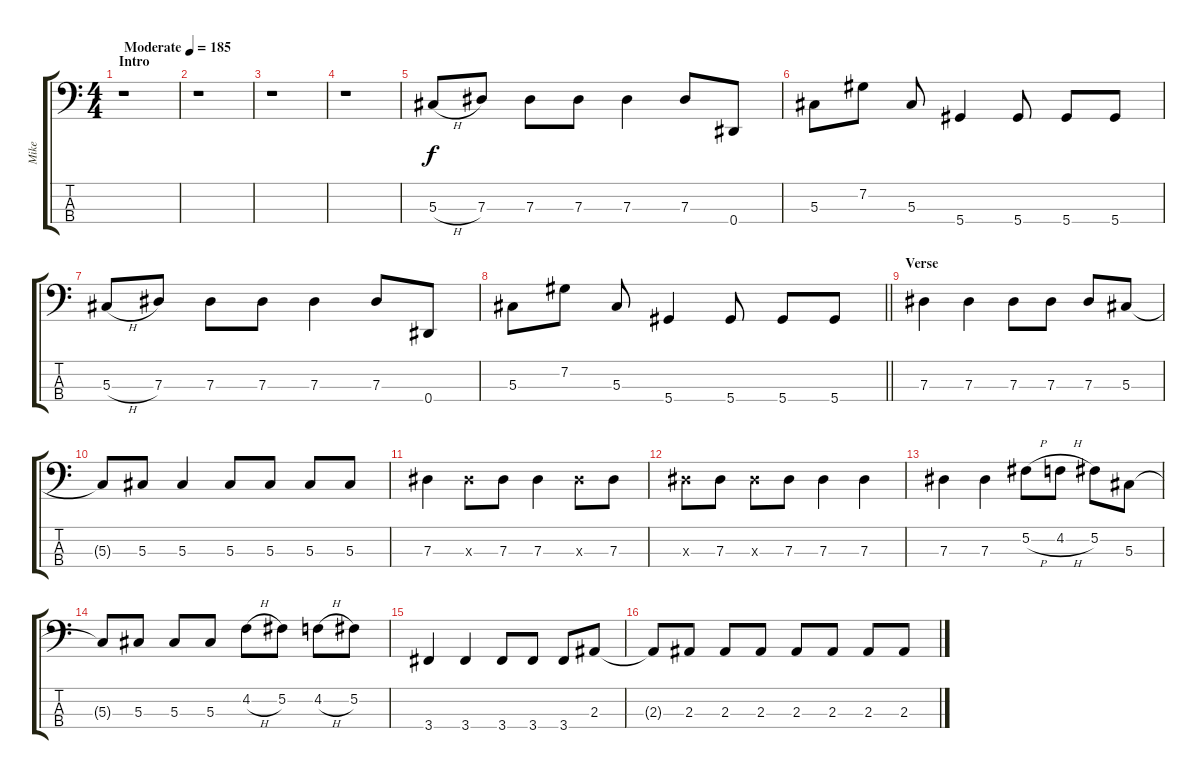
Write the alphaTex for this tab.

\track ("Mike" "Mike") {instrument electricbasspick}
\staff {score tabs}
\tuning (Gb2 Db2 Ab1 Eb1) {hide}
\ts (4 4)
\section ("" "Intro")
\tempo (185 "Moderate")
\clef f4
\ks c
r.1{dy f instrument electricbasspick} |
r.1 |
r.1 |
r.1 |
5.3{h}.8 7.3.8 7.3.8 7.3.8 7.3.4 7.3.8 0.4.8 |
5.3.8 7.2.8 5.3.8 5.4.4 5.4.8 5.4.8 5.4.8 |
5.3{h}.8 7.3.8 7.3.8 7.3.8 7.3.4 7.3.8 0.4.8 |
\barLineRight lightlight
5.3.8 7.2.8 5.3.8 5.4.4 5.4.8 5.4.8 5.4.8 |
\section ("" "Verse")
7.3.4 7.3.4 7.3.8 7.3.8 7.3.8 5.3.8 |
5.3{t}.8 5.3.8 5.3.4 5.3.8 5.3.8 5.3.8 5.3.8 |
7.3.4 7.3{x}.8 7.3.8 7.3.4 7.3{x}.8 7.3.8 |
7.3{x}.8 7.3.8 7.3{x}.8 7.3.8 7.3.4 7.3.4 |
7.3.4 7.3.4 5.2{h}.8 4.2{h}.8 5.2.8 5.3.8 |
5.3{t}.8 5.3.8 5.3.8 5.3.8 4.2{h}.8 5.2.8 4.2{h}.8 5.2.8 |
3.4.4 3.4.4 3.4.8 3.4.8 3.4.8 2.3.8 |
2.3{t}.8 2.3.8 2.3.8 2.3.8 2.3.8 2.3.8 2.3.8 2.3.8
